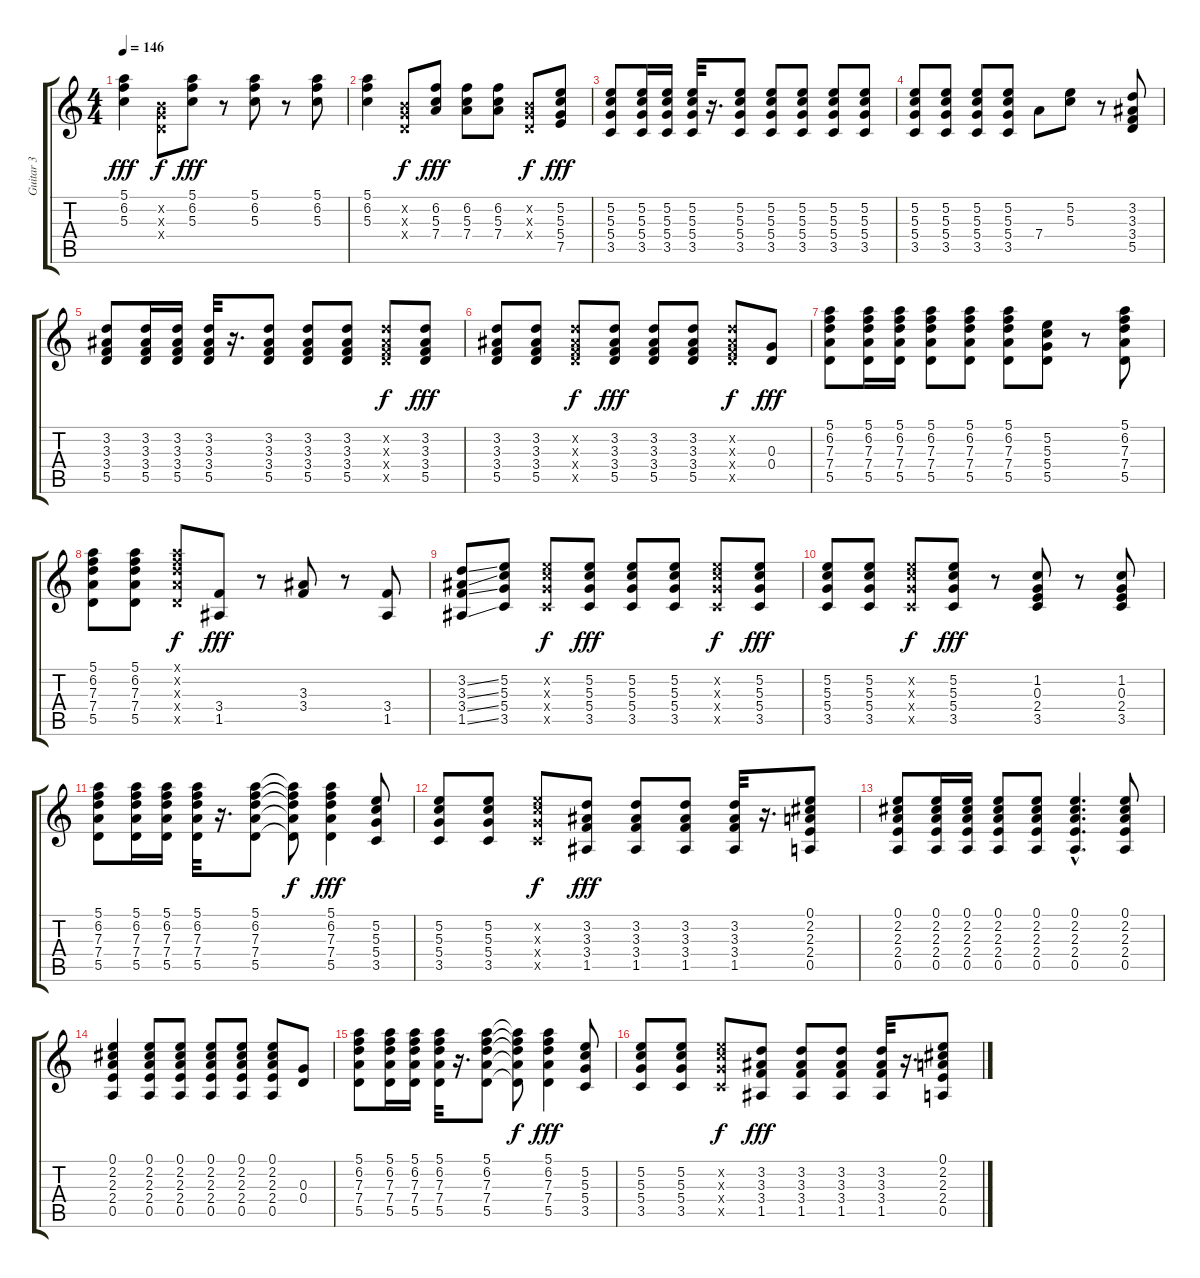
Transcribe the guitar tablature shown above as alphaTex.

\track ("Guitar 3" "Guitar 3") {instrument electricguitarjazz}
\staff {score tabs}
\tuning (E4 B3 G3 D3 A2 E2) {hide}
\ts (4 4)
\tempo 146
\clef g2
\ks c
(5.1 6.2 5.3).4{dy fff} (0.2{x} 0.3{x} 0.4{x}).8{dy f} (5.1 6.2 5.3).8{dy fff} r.8 (5.1 6.2 5.3).8 r.8 (5.1 6.2 5.3).8 |
(5.1 6.2 5.3).4 (0.2{x} 0.3{x} 0.4{x}).8{dy f} (6.2 5.3 7.4).8{dy fff} (6.2 5.3 7.4).8 (6.2 5.3 7.4).8 (0.2{x} 0.3{x} 0.4{x}).8{dy f} (5.2 5.3 5.4 7.5).8{dy fff} |
(5.2 5.3 5.4 3.5).8 (5.2 5.3 5.4 3.5).16 (5.2 5.3 5.4 3.5).16 (5.2 5.3 5.4 3.5).32 r.16{d} (5.2 5.3 5.4 3.5).8 (5.2 5.3 5.4 3.5).8 (5.2 5.3 5.4 3.5).8 (5.2 5.3 5.4 3.5).8 (5.2 5.3 5.4 3.5).8 |
(5.2 5.3 5.4 3.5).8 (5.2 5.3 5.4 3.5).8 (5.2 5.3 5.4 3.5).8 (5.2 5.3 5.4 3.5).8 7.4.8 (5.2 5.3).8 r.8 (3.2 3.3 3.4 5.5).8 |
(3.2 3.3 3.4 5.5).8 (3.2 3.3 3.4 5.5).16 (3.2 3.3 3.4 5.5).16 (3.2 3.3 3.4 5.5).32 r.16{d} (3.2 3.3 3.4 5.5).8 (3.2 3.3 3.4 5.5).8 (3.2 3.3 3.4 5.5).8 (3.2{x} 3.3{x} 3.4{x} 5.5{x}).8{dy f} (3.2 3.3 3.4 5.5).8{dy fff} |
(3.2 3.3 3.4 5.5).8 (3.2 3.3 3.4 5.5).8 (3.2{x} 3.3{x} 3.4{x} 5.5{x}).8{dy f} (3.2 3.3 3.4 5.5).8{dy fff} (3.2 3.3 3.4 5.5).8 (3.2 3.3 3.4 5.5).8 (3.2{x} 3.3{x} 3.4{x} 5.5{x}).8{dy f} (0.3 0.4).8{dy fff} |
(5.1 6.2 7.3 7.4 5.5).8 (5.1 6.2 7.3 7.4 5.5).16 (5.1 6.2 7.3 7.4 5.5).16 (5.1 6.2 7.3 7.4 5.5).8 (5.1 6.2 7.3 7.4 5.5).8 (5.1 6.2 7.3 7.4 5.5).8 (5.2 5.3 5.4 5.5).8 r.8 (5.1 6.2 7.3 7.4 5.5).8 |
(5.1 6.2 7.3 7.4 5.5).8 (5.1 6.2 7.3 7.4 5.5).8 (5.1{x} 6.2{x} 7.3{x} 7.4{x} 5.5{x}).8{dy f} (3.4 1.5).8{dy fff} r.8 (3.3 3.4).8 r.8 (3.4 1.5).8 |
(3.2{ss} 3.3{ss} 3.4{ss} 1.5{ss}).8 (5.2 5.3 5.4 3.5).8 (5.2{x} 5.3{x} 5.4{x} 3.5{x}).8{dy f} (5.2 5.3 5.4 3.5).8{dy fff} (5.2 5.3 5.4 3.5).8 (5.2 5.3 5.4 3.5).8 (5.2{x} 5.3{x} 5.4{x} 3.5{x}).8{dy f} (5.2 5.3 5.4 3.5).8{dy fff} |
(5.2 5.3 5.4 3.5).8 (5.2 5.3 5.4 3.5).8 (5.2{x} 5.3{x} 5.4{x} 3.5{x}).8{dy f} (5.2 5.3 5.4 3.5).8{dy fff} r.8 (1.2 0.3 2.4 3.5).8 r.8 (1.2 0.3 2.4 3.5).8 |
(5.1 6.2 7.3 7.4 5.5).8 (5.1 6.2 7.3 7.4 5.5).16 (5.1 6.2 7.3 7.4 5.5).16 (5.1 6.2 7.3 7.4 5.5).32 r.16{d} (5.1 6.2 7.3 7.4 5.5).8 (5.1{t} 6.2{t} 7.3{t} 7.4{t} 5.5{t}).8{dy f} (5.1 6.2 7.3 7.4 5.5).4{dy fff} (5.2 5.3 5.4 3.5).8 |
(5.2 5.3 5.4 3.5).8 (5.2 5.3 5.4 3.5).8 (5.2{x} 5.3{x} 5.4{x} 3.5{x}).8{dy f} (3.2 3.3 3.4 1.5).8{dy fff} (3.2 3.3 3.4 1.5).8 (3.2 3.3 3.4 1.5).8 (3.2 3.3 3.4 1.5).32 r.16{d} (0.1 2.2 2.3 2.4 0.5).8 |
(0.1 2.2 2.3 2.4 0.5).8 (0.1 2.2 2.3 2.4 0.5).16 (0.1 2.2 2.3 2.4 0.5).16 (0.1 2.2 2.3 2.4 0.5).8 (0.1 2.2 2.3 2.4 0.5).8 (0.1{hac} 2.2{hac} 2.3{hac} 2.4{hac} 0.5{hac}).4{d} (0.1 2.2 2.3 2.4 0.5).8 |
(0.1 2.2 2.3 2.4 0.5).4 (0.1 2.2 2.3 2.4 0.5).8 (0.1 2.2 2.3 2.4 0.5).8 (0.1 2.2 2.3 2.4 0.5).8 (0.1 2.2 2.3 2.4 0.5).8 (0.1 2.2 2.3 2.4 0.5).8 (0.3 0.4).8 |
(5.1 6.2 7.3 7.4 5.5).8 (5.1 6.2 7.3 7.4 5.5).16 (5.1 6.2 7.3 7.4 5.5).16 (5.1 6.2 7.3 7.4 5.5).32 r.16{d} (5.1 6.2 7.3 7.4 5.5).8 (5.1{t} 6.2{t} 7.3{t} 7.4{t} 5.5{t}).8{dy f} (5.1 6.2 7.3 7.4 5.5).4{dy fff} (5.2 5.3 5.4 3.5).8 |
(5.2 5.3 5.4 3.5).8 (5.2 5.3 5.4 3.5).8 (5.2{x} 5.3{x} 5.4{x} 3.5{x}).8{dy f} (3.2 3.3 3.4 1.5).8{dy fff} (3.2 3.3 3.4 1.5).8 (3.2 3.3 3.4 1.5).8 (3.2 3.3 3.4 1.5).32 r.16{d} (0.1 2.2 2.3 2.4 0.5).8
